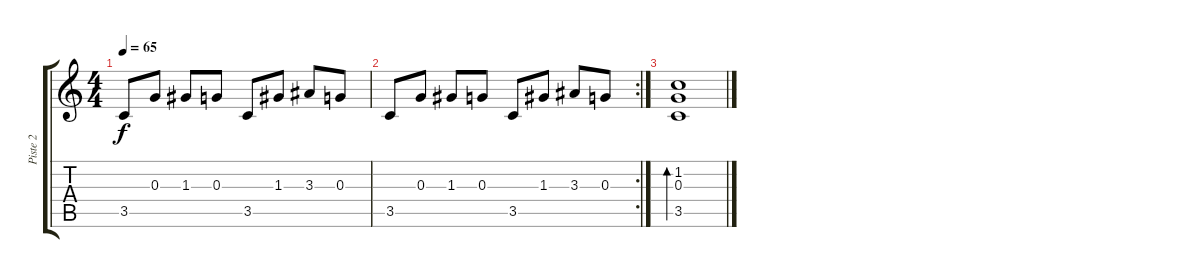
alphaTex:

\track ("Piste 2" "Piste 2") {instrument acousticguitarnylon}
\staff {score tabs}
\tuning (E4 B3 G3 D3 A2 D2) {hide}
\ts (4 4)
\tempo 65
\clef g2
\ks c
3.5.8{dy f} 0.3.8 1.3.8 0.3.8 3.5.8 1.3.8 3.3.8 0.3.8 |
\rc 2
3.5.8 0.3.8 1.3.8 0.3.8 3.5.8 1.3.8 3.3.8 0.3.8 |
(1.2 0.3 3.5).1{bd 60}
